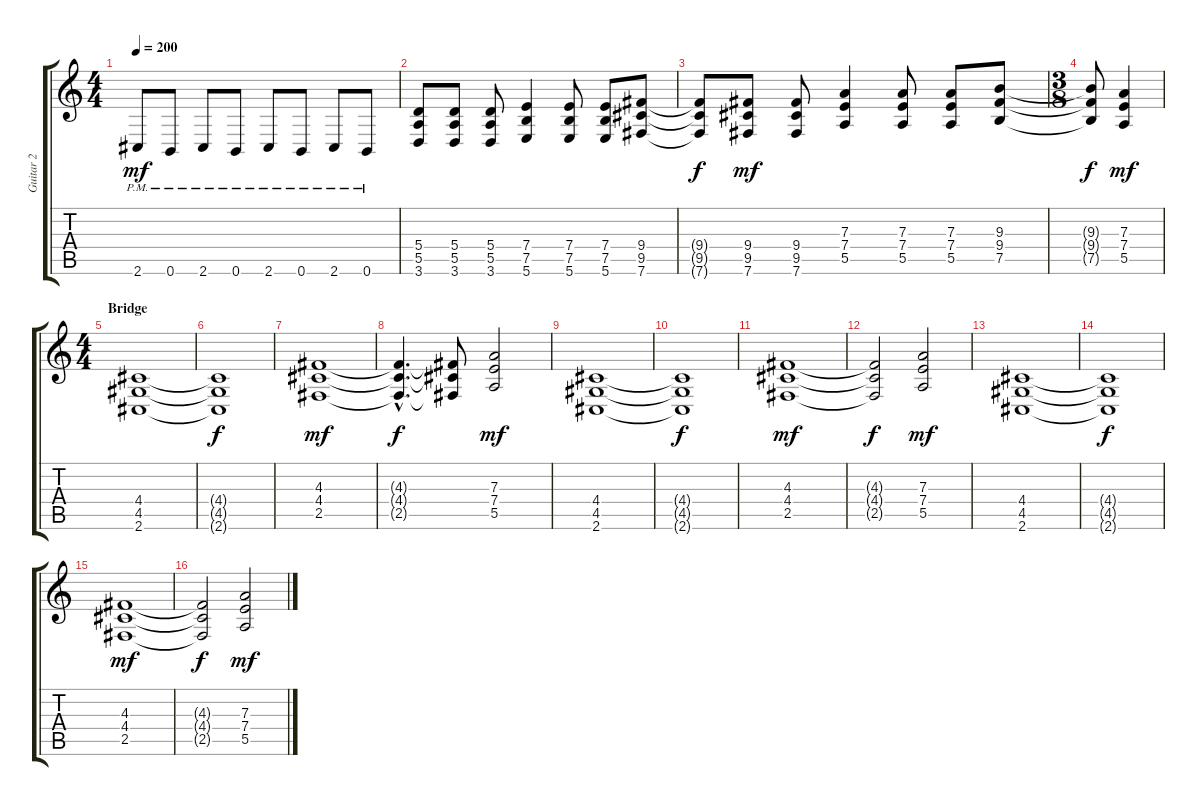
\track ("Guitar 2" "Guitar 2") {instrument distortionguitar}
\staff {score tabs}
\tuning (B3 Gb3 D3 A2 E2 B1) {hide}
\ts (4 4)
\tempo 200
\clef g2
\ks c
2.6{pm}.8{dy mf} 0.6{pm}.8 2.6{pm}.8 0.6{pm}.8 2.6{pm}.8 0.6{pm}.8 2.6{pm}.8 0.6{pm}.8 |
(5.4 5.5 3.6).8 (5.4 5.5 3.6).8 (5.4 5.5 3.6).8 (7.4 7.5 5.6).4 (7.4 7.5 5.6).8 (7.4 7.5 5.6).8 (9.4 9.5 7.6).8 |
(9.4{t} 9.5{t} 7.6{t}).8{dy f} (9.4 9.5 7.6).8{dy mf} (9.4 9.5 7.6).8 (7.3 7.4 5.5).4 (7.3 7.4 5.5).8 (7.3 7.4 5.5).8 (9.3 9.4 7.5).8 |
\ts (3 8)
(9.3{t} 9.4{t} 7.5{t}).8{dy f} (7.3 7.4 5.5).4{dy mf} |
\ts (4 4)
\section ("" "Bridge")
(4.4 4.5 2.6).1 |
(4.4{t} 4.5{t} 2.6{t}).1{dy f} |
(4.3 4.4 2.5).1{dy mf} |
(4.3{hac t} 4.4{hac t} 2.5{hac t}).4{d dy f} (4.3{t} 4.4{t} 2.5{t}).8 (7.3 7.4 5.5).2{dy mf} |
(4.4 4.5 2.6).1 |
(4.4{t} 4.5{t} 2.6{t}).1{dy f} |
(4.3 4.4 2.5).1{dy mf} |
(4.3{t} 4.4{t} 2.5{t}).2{dy f} (7.3 7.4 5.5).2{dy mf} |
(4.4 4.5 2.6).1 |
(4.4{t} 4.5{t} 2.6{t}).1{dy f} |
(4.3 4.4 2.5).1{dy mf} |
(4.3{t} 4.4{t} 2.5{t}).2{dy f} (7.3 7.4 5.5).2{dy mf}
